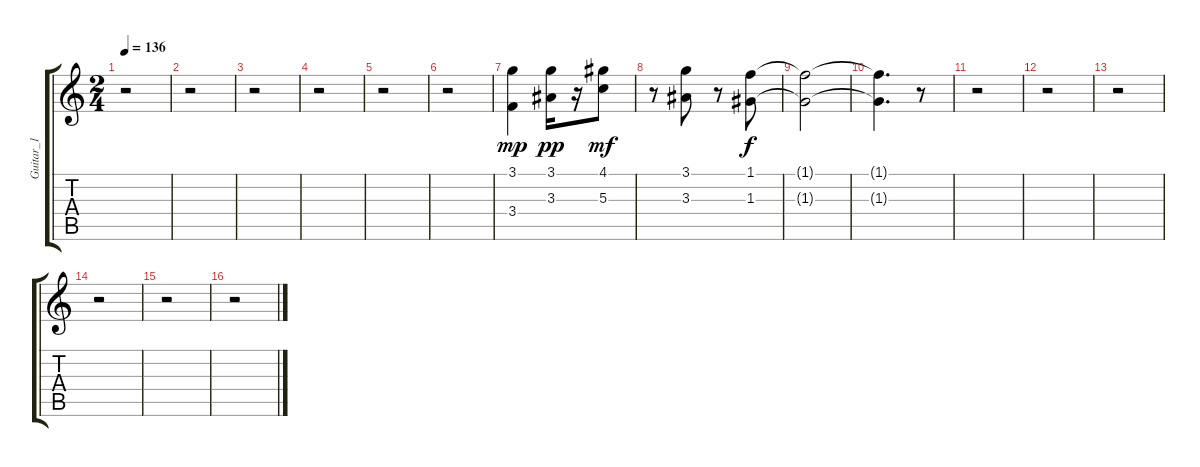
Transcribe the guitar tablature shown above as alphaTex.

\track ("Guitar_1" "Guitar_1") {instrument acousticguitarnylon}
\staff {score tabs}
\tuning (E4 B3 G3 D3 A2 E2) {hide}
\ts (2 4)
\tempo 136
\clef g2
\ks c
r.2{dy mp} |
r.2 |
r.2 |
r.2 |
r.2 |
r.2 |
(3.1 3.4).4 (3.1 3.3).16{dy pp} r.16 (4.1 5.3).8{dy mf} |
r.8 (3.1 3.3).8 r.8 (1.1 1.3).8{dy f} |
(1.1{t} 1.3{t}).2 |
(1.1{t} 1.3{t}).4{d} r.8 |
r.2 |
r.2 |
r.2 |
r.2 |
r.2 |
r.2
